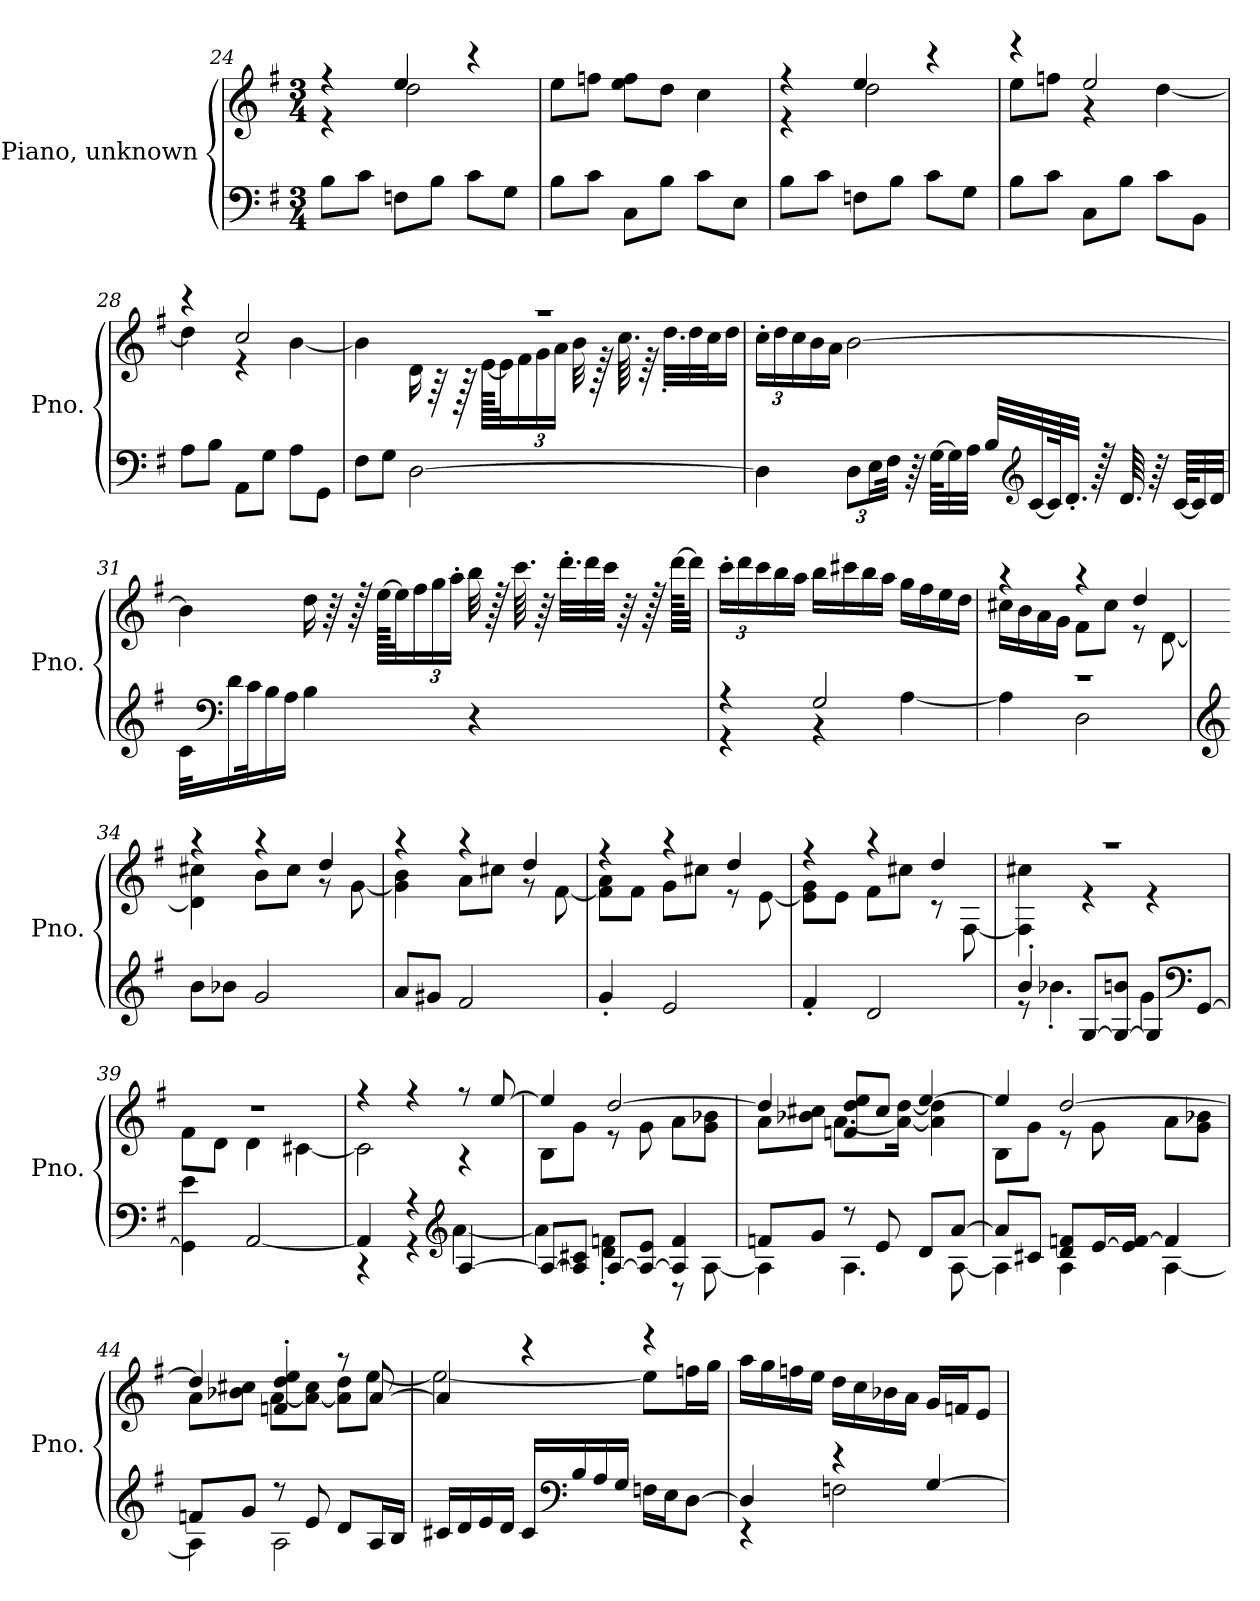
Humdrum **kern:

**kern	**kern
*part1	*part1
*staff2	*staff1
*I"Piano, unknown	*
*I'Pno.	*
*clefF4	*clefG2
*k[f#]	*k[f#]
*M3/4	*M3/4
=24	=24
*	*^
8B\L	4r	4r
8c\J	.	.
8Fn\L	4ee/	2dd\
8B\J	.	.
8c\L	4r	.
8G\J	.	.
*	*v	*v
!!LO:LB:g=z
=25	=25
8B\L	8ee\L
8c\J	8ffn\J
8C\L	8ee\ 8ff\L
8B\J	8dd\J
8c\L	4cc\
8E\J	.
=26	=26
*	*^
8B\L	4r	4r
8c\J	.	.
8Fn\L	4ee/	2dd\
8B\J	.	.
8c\L	4r	.
8G\J	.	.
=27	=27	=27
8B\L	4r	8ee\L
8c\J	.	8ffn\J
8C\L	2ee/	4r
8B\J	.	.
8c\L	.	[4dd\
8BB\J	.	.
=28	=28	=28
8A\L	4r	4dd\]
8B\J	.	.
8AA\L	2cc/	4r
8G\J	.	.
8A\L	.	[4b\
8GG\J	.	.
!!LO:PB:g=z	!!
=29	=29	=29
8F#\L	2.r	4b\]
8G\J	.	.
[2D\	.	16d\
.	.	64r
.	.	128r
.	.	[128e\KKLLL
.	.	32e\J]
*	*	*Xbrackettup
.	.	24f#\
.	.	24g\
.	.	24a\JJ
.	.	32b\
.	.	128r
.	.	64.cc\
.	.	64r
.	.	32.dd'\LLL
.	.	32dd\
.	.	32cc\J
.	.	16dd\JJ
*	*v	*v
=30	=30
4D\]	24cc'\LL
.	24dd\
.	24cc\
.	16b\
.	16a\JJ
*Xbrackettup	*
12D\L	[2b\
24E\L	.
32F#\JJk	.
64r	.
[64G\KLLL	.
32G\]	.
32A\JJJ	.
32B/LLL	.
*clefG2	*
[32c/	.
64c/K]	.
32.d'/JJJ	.
128r	.
64.d/	.
64r	.
[64c/KLLL	.
32c/]	.
32d/JJJ	.
!!LO:LB:g=z
=31	=31
32c\KLL	4b\]
*clefF4	*
16d\	.
32c\K	.
16B\	.
16A\JJ	.
4B\	16dd\
.	64r
.	128r
.	[128ee\KKLLL
.	32ee\J]
.	24ff#\
.	24gg\
.	24aa'\JJ
4r	32bb\
.	128r
.	64.ccc\
.	64r
.	32.ddd'\LLL
.	32ddd\
.	32ccc\JJJ
.	64r
.	128r
.	[128ddd\KKLLL
.	32ddd\JJJ]
=32	=32
*^	*
4r	4r	24ccc'\LL
.	.	24ddd\
.	.	24ccc\
.	.	16bb\
.	.	16aa\JJ
2G/	4r	16bb\LL
.	.	16ccc#X\
.	.	16bb\
.	.	16aa\JJ
.	[4A\	16gg\LL
.	.	16ff#\
.	.	16ee\
.	.	16dd\JJ
!!LO:LB:g=z
=33	=33	=33
*	*	*^
2.r	4A\]	4r	16cc#X\LL
.	.	.	16b\
.	.	.	16a\
.	.	.	16g\JJ
.	2D\	4r	8f#\L
.	.	.	8cc#\J
.	.	4dd/	8r
.	.	.	[8d\
*v	*v	*	*
=34	=34	=34
*clefG2	*	*
8b\L	4r	4d\] 4cc#X\
8b-X\J	.	.
2g/	4r	8b\L
.	.	8cc#\J
.	4dd/	8r
.	.	[8g\
=35	=35	=35
8a/L	4r	4g\] 4b\
8g#X/J	.	.
2f#/	4r	8a\L
.	.	8cc#X\J
.	4dd/	8r
.	.	[8f#\
=36	=36	=36
4g'/	4r	8f#\] 8a\L
.	.	8f#\J
2e/	4r	8g\L
.	.	8cc#X\J
.	4dd/	8r
.	.	[8e\
=37	=37	=37
4f#'/	4r	8e\] 8g\L
.	.	8e\J
2d/	4r	8f#\L
.	.	8cc#X\J
.	4dd/	8r
.	.	[8F#\
!!LO:LB:g=z	!!
=38	=38	=38
*^	*	*
4b'/	8r	2.r	4F#\] 4cc#X\
.	4.b-X'\	.	.
[8G/L	.	.	4r
8G/_ 8bn/J	.	.	.
8G/L]	4g\	.	4r
*clefF4	*	*	*
[8GG/J	.	.	.
*v	*v	*	*
=39	=39	=39
4GG\] 4e\	2.r	8f#\L
.	.	8d\J
[2AA/	.	4d\
.	.	[4c#X\
=40	=40	=40
*^	*	*
4AA/]	4r	4r	2c#\]
4r	4r	4r	.
*clefG2	*	*	*
[4A/	[4a\	8r	4r
.	.	[8ee/	.
=41	=41	=41	=41
8A/L_	4a\]	4ee/]	8B\L
8A/] 8c#X/J	.	.	8g\J
[8A/L	4d\' 4fn\'	[2dd/	8r
8A/_ 8e/J	.	.	8g\
4A/] 4f/	8r	.	8a\L
.	[8A\	.	8g\ 8b-X\J
!!LO:LB:g=z	!!
=42	=42	=42	=42
8fn/L	4A\]	4dd/]	8a\L
8g/J	.	.	8b-X\ 8cc#X\J
8r	4.A\	8fn/ 8dd/ 8ee/L	[8.a\L
8e/	.	8cc#/J	.
.	.	.	16a\_ [16dd\Jk
8d/L	.	[4ee/	4a\] 4dd\]
[8a/J	[8A\	.	.
=43	=43	=43	=43
8a/L]	4A\]	4ee/]	8B\L
8c#X/J	.	.	8g\J
8d/ 8fn/L	4A\	[2dd/	8r
[16e/L	.	.	8g\
16e/] [16f/JJ	.	.	.
4f/]	[4A\	.	8a\L
.	.	.	8g\ 8b-X\J
=44	=44	=44	=44
8fn/L	4A\]	4dd/]	8a\L
8g/J	.	.	8b-X\ 8cc#X\J
8r	2A\	4fn/' 4dd/' 4ee/'	[8a\L
8e/	.	.	8a\_ 8cc#\J
8d/L	.	8r	8a\] 8dd\L
16A/L	.	[8a/	[8ee\J
16B/JJ	.	.	.
*v	*v	*	*
!!LO:LB:g=z	!!
=45	=45	=45
16c#X/LL	4a/]	2ee\_
16d/	.	.
16e/	.	.
16d/JJ	.	.
16c#/LL	4r	.
*clefF4	*	*
16B/	.	.
16A/	.	.
16G/JJ	.	.
16Fn\LL	4r	8ee\L]
16E\J	.	.
[8D\J	.	16ffn\L
.	.	16gg\JJ
*	*v	*v
=46	=46
*^	*
4D/]	4r	16aa\LL
.	.	16gg\
.	.	16ffn\
.	.	16ee\JJ
4r	2Fn\	16dd\LL
.	.	16cc\
.	.	16b-X\
.	.	16a\JJ
[4G/	.	16g/LL
.	.	16fn/J
.	.	8e/J
*v	*v	*
=	=
*-	*-
